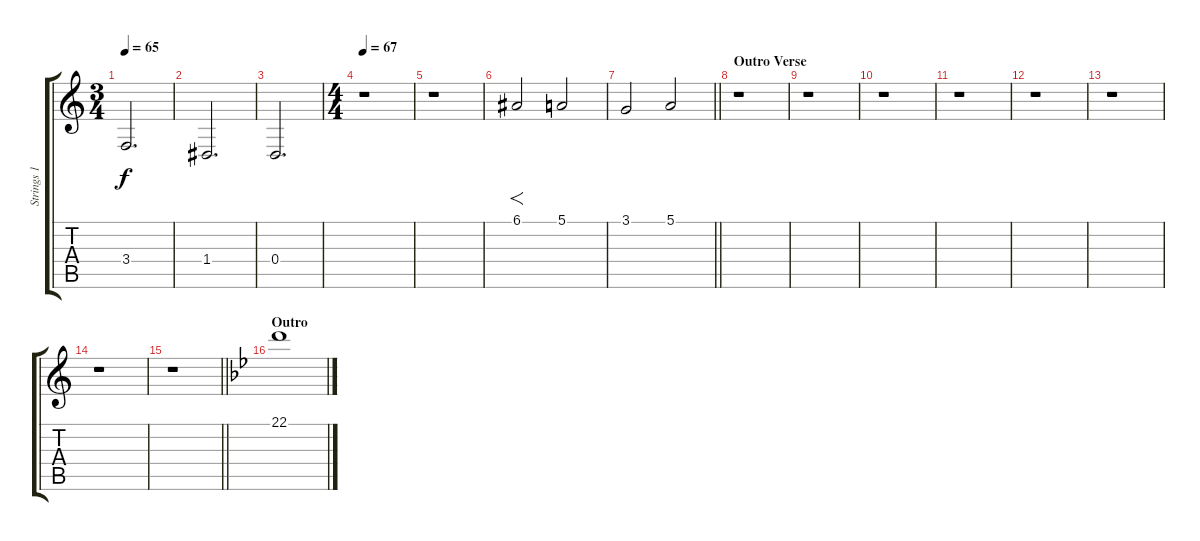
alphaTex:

\track ("Strings 1" "Strings 1") {instrument stringensemble1}
\staff {score tabs}
\tuning (E4 B3 G3 D3 A2 D2) {hide}
\ts (3 4)
\tempo 65
\clef g2
\ks c
3.4.2{d dy f} |
1.4.2{d} |
0.4.2{d} |
\ts (4 4)
\tempo 67
r.1 |
r.1 |
6.1.2{f} 5.1.2 |
\barLineRight lightlight
3.1.2 5.1.2 |
\section ("" "Outro Verse")
r.1 |
r.1 |
r.1 |
r.1 |
r.1 |
r.1 |
r.1 |
\barLineRight lightlight
r.1 |
\section ("" "Outro")
\ks bb
22.1.1{volume 15}
